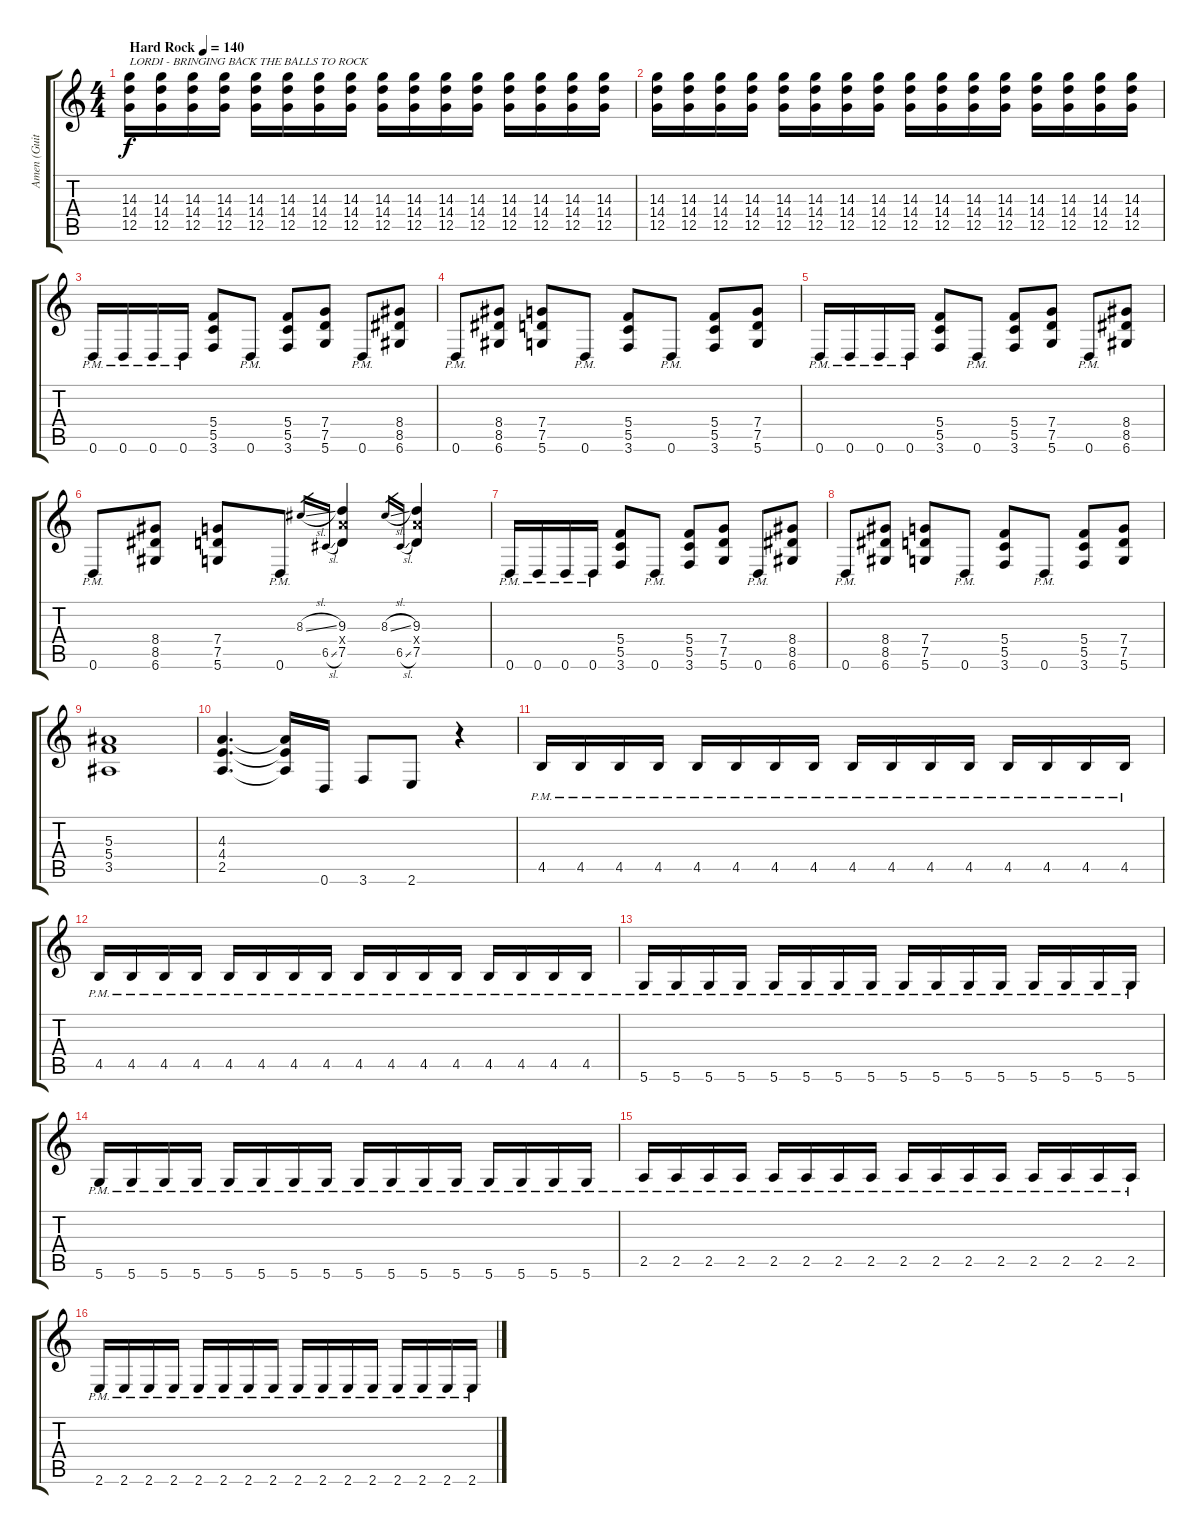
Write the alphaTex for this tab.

\track ("Amen (Guitar)" "Amen (Guit") {instrument distortionguitar}
\staff {score tabs}
\tuning (D4 A3 F3 C3 G2 D2) {hide}
\ts (4 4)
\tempo (140 "Hard Rock")
\clef g2
\ks c
(14.3 14.4 12.5).16{txt "LORDI - BRINGING BACK THE BALLS TO ROCK" dy f volume 10 instrument distortionguitar} (14.3 14.4 12.5).16 (14.3 14.4 12.5).16 (14.3 14.4 12.5).16 (14.3 14.4 12.5).16 (14.3 14.4 12.5).16 (14.3 14.4 12.5).16 (14.3 14.4 12.5).16 (14.3 14.4 12.5).16 (14.3 14.4 12.5).16 (14.3 14.4 12.5).16 (14.3 14.4 12.5).16 (14.3 14.4 12.5).16 (14.3 14.4 12.5).16 (14.3 14.4 12.5).16 (14.3 14.4 12.5).16 |
(14.3 14.4 12.5).16 (14.3 14.4 12.5).16 (14.3 14.4 12.5).16 (14.3 14.4 12.5).16 (14.3 14.4 12.5).16 (14.3 14.4 12.5).16 (14.3 14.4 12.5).16 (14.3 14.4 12.5).16 (14.3 14.4 12.5).16 (14.3 14.4 12.5).16 (14.3 14.4 12.5).16 (14.3 14.4 12.5).16 (14.3 14.4 12.5).16 (14.3 14.4 12.5).16 (14.3 14.4 12.5).16 (14.3 14.4 12.5).16 |
0.6{pm}.16{volume 16} 0.6{pm}.16 0.6{pm}.16 0.6{pm}.16 (5.4 5.5 3.6).8 0.6{pm}.8 (5.4 5.5 3.6).8 (7.4 7.5 5.6).8 0.6{pm}.8 (8.4 8.5 6.6).8 |
0.6{pm}.8 (8.4 8.5 6.6).8 (7.4 7.5 5.6).8 0.6{pm}.8 (5.4 5.5 3.6).8 0.6{pm}.8 (5.4 5.5 3.6).8 (7.4 7.5 5.6).8 |
0.6{pm}.16 0.6{pm}.16 0.6{pm}.16 0.6{pm}.16 (5.4 5.5 3.6).8 0.6{pm}.8 (5.4 5.5 3.6).8 (7.4 7.5 5.6).8 0.6{pm}.8 (8.4 8.5 6.6).8 |
0.6{pm}.8 (8.4 8.5 6.6).8 (7.4 7.5 5.6).8 0.6{pm}.8 8.3{sl}.16{gr} 6.5{sl}.16{gr} (9.3 9.4{x} 7.5).4 8.3{sl}.16{gr} 6.5{sl}.16{gr} (9.3 9.4{x} 7.5).4 |
0.6{pm}.16 0.6{pm}.16 0.6{pm}.16 0.6{pm}.16 (5.4 5.5 3.6).8 0.6{pm}.8 (5.4 5.5 3.6).8 (7.4 7.5 5.6).8 0.6{pm}.8 (8.4 8.5 6.6).8 |
0.6{pm}.8 (8.4 8.5 6.6).8 (7.4 7.5 5.6).8 0.6{pm}.8 (5.4 5.5 3.6).8 0.6{pm}.8 (5.4 5.5 3.6).8 (7.4 7.5 5.6).8 |
(5.3 5.4 3.5).1 |
(4.3 4.4 2.5).4{d} (4.3{t} 4.4{t} 2.5{t}).16 0.6.16 3.6.8 2.6.8 r.4 |
4.5{pm}.16 4.5{pm}.16 4.5{pm}.16 4.5{pm}.16 4.5{pm}.16 4.5{pm}.16 4.5{pm}.16 4.5{pm}.16 4.5{pm}.16 4.5{pm}.16 4.5{pm}.16 4.5{pm}.16 4.5{pm}.16 4.5{pm}.16 4.5{pm}.16 4.5{pm}.16 |
4.5{pm}.16 4.5{pm}.16 4.5{pm}.16 4.5{pm}.16 4.5{pm}.16 4.5{pm}.16 4.5{pm}.16 4.5{pm}.16 4.5{pm}.16 4.5{pm}.16 4.5{pm}.16 4.5{pm}.16 4.5{pm}.16 4.5{pm}.16 4.5{pm}.16 4.5{pm}.16 |
5.6{pm}.16 5.6{pm}.16 5.6{pm}.16 5.6{pm}.16 5.6{pm}.16 5.6{pm}.16 5.6{pm}.16 5.6{pm}.16 5.6{pm}.16 5.6{pm}.16 5.6{pm}.16 5.6{pm}.16 5.6{pm}.16 5.6{pm}.16 5.6{pm}.16 5.6{pm}.16 |
5.6{pm}.16 5.6{pm}.16 5.6{pm}.16 5.6{pm}.16 5.6{pm}.16 5.6{pm}.16 5.6{pm}.16 5.6{pm}.16 5.6{pm}.16 5.6{pm}.16 5.6{pm}.16 5.6{pm}.16 5.6{pm}.16 5.6{pm}.16 5.6{pm}.16 5.6{pm}.16 |
2.5{pm}.16 2.5{pm}.16 2.5{pm}.16 2.5{pm}.16 2.5{pm}.16 2.5{pm}.16 2.5{pm}.16 2.5{pm}.16 2.5{pm}.16 2.5{pm}.16 2.5{pm}.16 2.5{pm}.16 2.5{pm}.16 2.5{pm}.16 2.5{pm}.16 2.5{pm}.16 |
2.6{pm}.16 2.6{pm}.16 2.6{pm}.16 2.6{pm}.16 2.6{pm}.16 2.6{pm}.16 2.6{pm}.16 2.6{pm}.16 2.6{pm}.16 2.6{pm}.16 2.6{pm}.16 2.6{pm}.16 2.6{pm}.16 2.6{pm}.16 2.6{pm}.16 2.6{pm}.16
